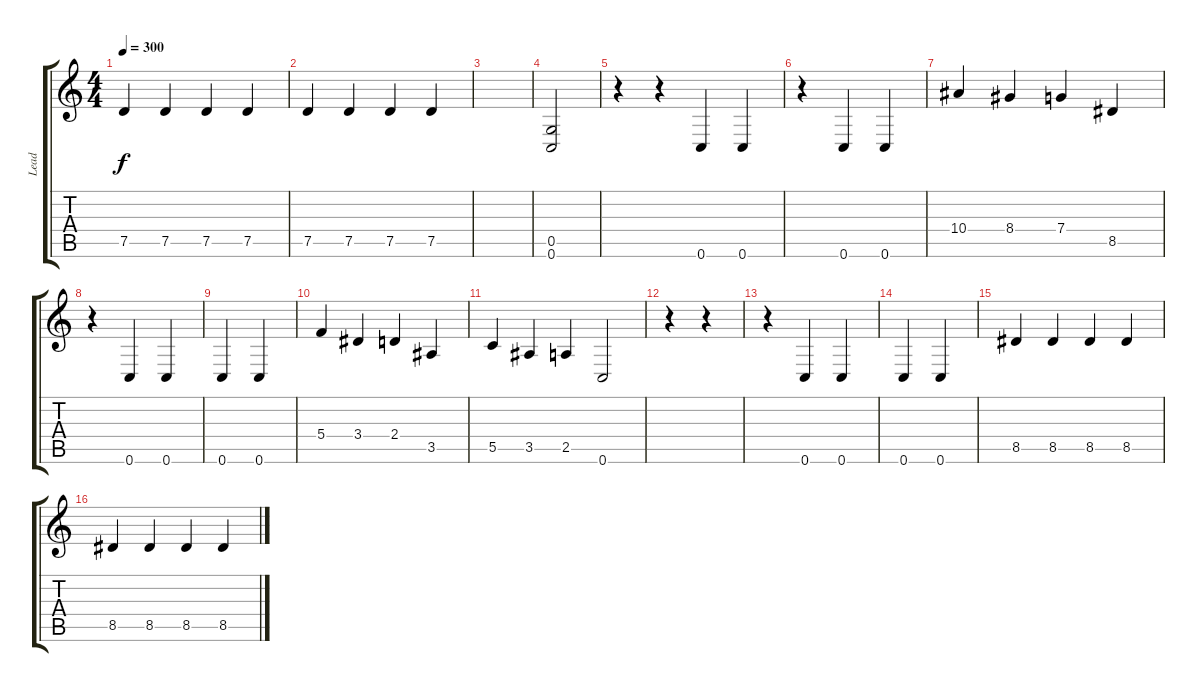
\track ("Lead" "Lead") {instrument overdrivenguitar}
\staff {score tabs}
\tuning (D4 A3 F3 C3 G2 C2) {hide}
\ts (4 4)
\tempo 300
\clef g2
\ks c
7.5.4{dy f} 7.5.4 7.5.4 7.5.4 |
7.5.4 7.5.4 7.5.4 7.5.4 |
|
(0.5 0.6).2 |
r.4 r.4 0.6.4 0.6.4 |
r.4 0.6.4 0.6.4 |
10.4.4 8.4.4 7.4.4 8.5.4 |
r.4 0.6.4 0.6.4 |
0.6.4 0.6.4 |
5.4.4 3.4.4 2.4.4 3.5.4 |
5.5.4 3.5.4 2.5.4 0.6.2 |
r.4 r.4 |
r.4 0.6.4 0.6.4 |
0.6.4 0.6.4 |
8.5.4 8.5.4 8.5.4 8.5.4 |
8.5.4 8.5.4 8.5.4 8.5.4
